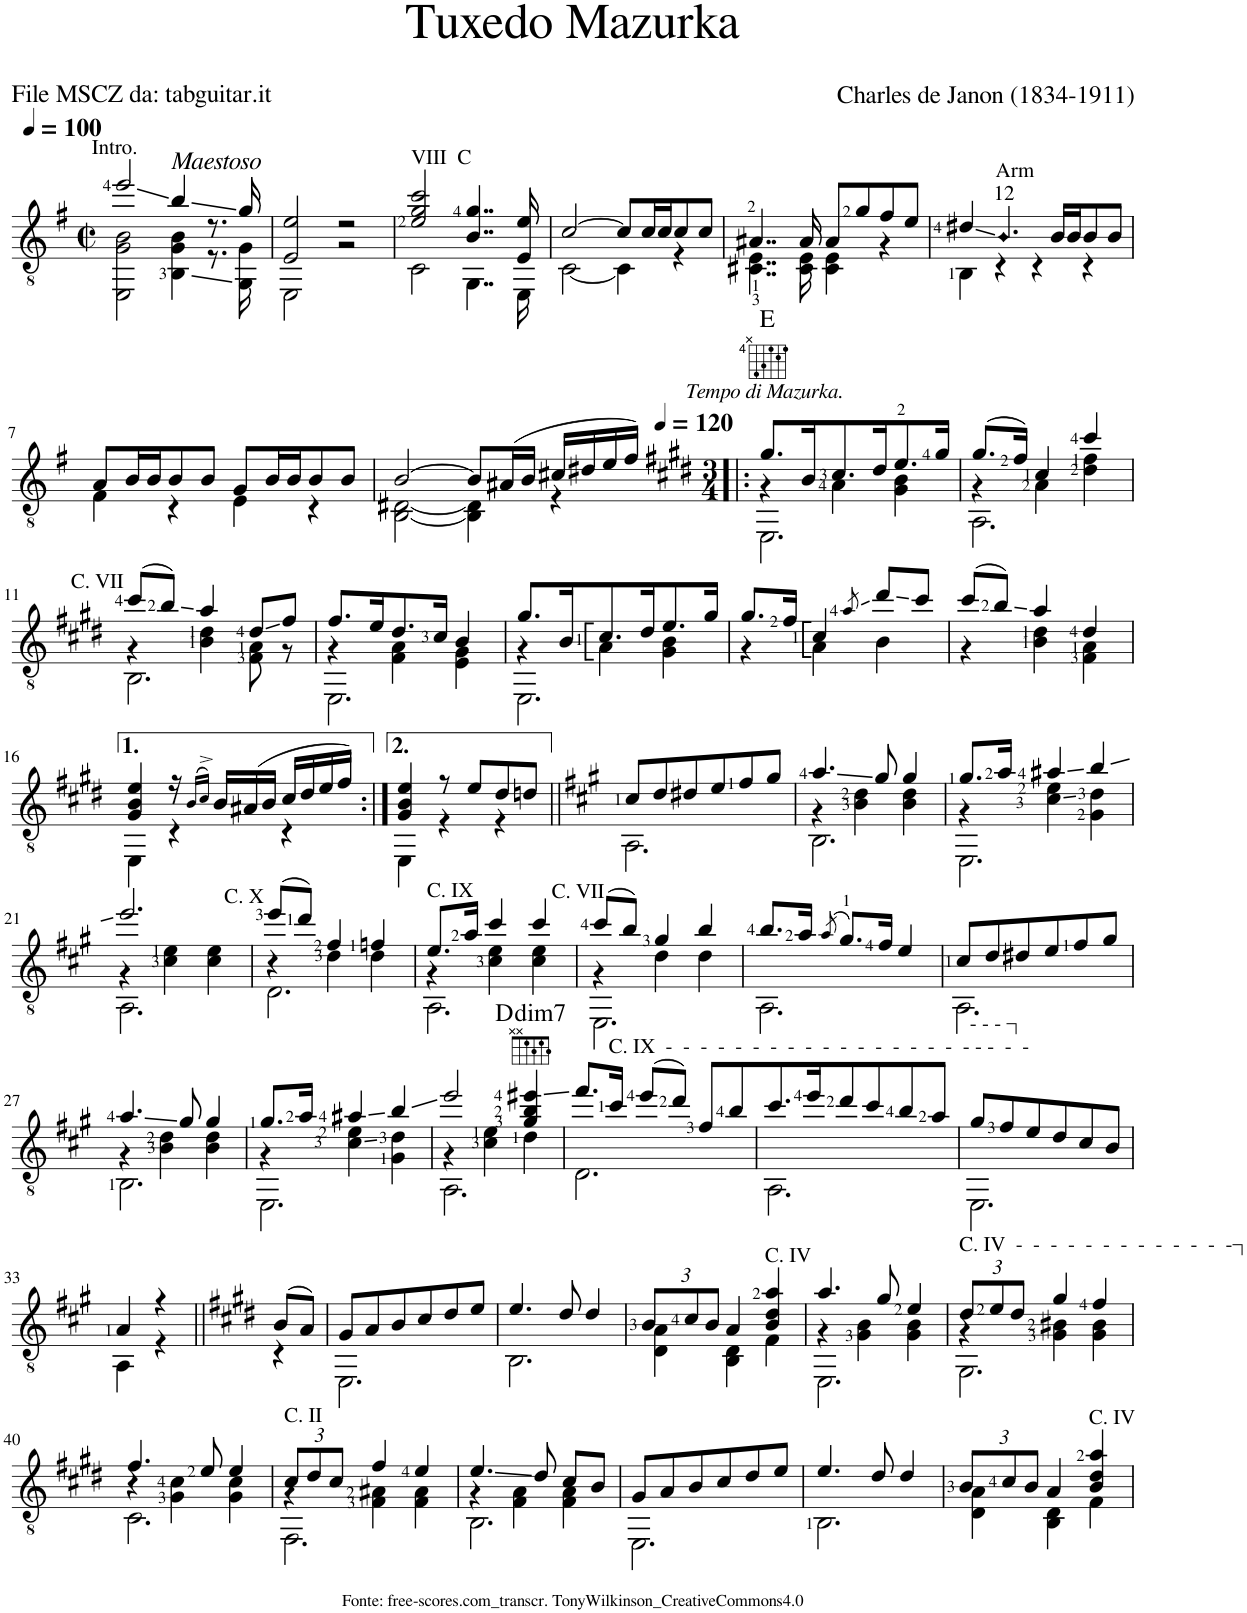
**kern	**harte
*part1	*part1
*staff1	*
*I"Guitar	*
*I'Guit.	*
*clefGv2	*
*k[f#]	*
*M2/2	*
*met(c|)	*
*MM100	*
=1	=1
*^	*
!LO:TX:a:t=Intro.	!	!
2ee/	2EE\ 2G\ 2B\	.
!LO:TX:a:i:t=Maestoso	!	!
4b/	4BB\ 4G\ 4B\	.
8.r	8.r	.
16g/	16GG\ 16G\	.
=2	=2	=2
2E/ 2e/	2EE\	.
2r	2r	.
=3	=3	=3
!LO:TX:a:t=VIII  C	!	!
2e/ 2g/ 2cc/	2C\	.
4..B/ 4..g/	4..GG\	.
16E/ 16e/	16EE\	.
=4	=4	=4
[2c/	[2C\	.
8c/L]	4C\]	.
16c/L	.	.
16c/J	.	.
8c/	4r	.
8c/J	.	.
=5	=5	=5
4..A#X/	4..C#X\ 4..E\	.
16A#/	16C#\ 16E\	.
8A#/L	4C#\ 4E\	.
8g/	.	.
8f#/	4r	.
8e/J	.	.
=6	=6	=6
4d#X/	4BB\	.
!LO:TX:a:t=Arm	!	!
!LO:TX:a:t=12	!	!
4.B/	4r	.
.	4r	.
16B/LL	.	.
16B/J	.	.
8B/	4r	.
8B/J	.	.
!!LO:LB:g=z	!!
=7	=7	=7
8A/L	4F#\	.
16B/L	.	.
16B/J	.	.
8B/	4r	.
8B/J	.	.
8G/L	4E\	.
16B/L	.	.
16B/J	.	.
8B/	4r	.
8B/J	.	.
=8	=8	=8
[2B/	[2BB\ [2D#X\	.
8B/L]	4BB\] 4D#\]	.
(16A#X/L	.	.
16B/JJ	.	.
16c#X/LL	4r	.
16d#X/	.	.
16e/	.	.
16f#/JJ)	.	.
*v	*v	*
=9!|:	=9!|:
*k[f#c#g#d#]	*
*M3/4	*
*MM120	*
*^	*
*	*^	*
!LO:TX:a:i:t=Tempo di Mazurka.	!	!	!
8.g#/L	4r	2.EE\	E:maj
16B/K	.	.	.
8.c#/	4A\	.	.
16d#/K	.	.	.
8.e/	4G#\ 4B\	.	.
16g#/Jk	.	.	.
=10	=10	=10	=10
(8.g#/L	4r	2.AA\	.
16f#/Jk)	.	.	.
4c#/	4A\	.	.
4cc#/	4d#\ 4f#\	.	.
!!LO:LB:g=z	!!	!!
=11	=11	=11	=11
!LO:TX:a:t=C. VII	!	!	!
(8cc#/L	4r	2.BB\	.
8b/J)	.	.	.
4a/	4B\ 4d#\	.	.
8d#/L	8F#\ 8A\	.	.
8f#/J	8r	.	.
=12	=12	=12	=12
8.f#/L	4r	2.EE\	.
16e/K	.	.	.
8.d#/	4F#\ 4A\	.	.
16c#/Jk	.	.	.
4B/	4E\ 4G#\	.	.
=13	=13	=13	=13
8.g#/L	4r	2.EE\	.
16B/K	.	.	.
8.c#/	4A\	.	.
16d#/K	.	.	.
8.e/	4G#\ 4B\	.	.
16g#/Jk	.	.	.
*	*v	*v	*
=14	=14	=14
8.g#/L	4r	.
16f#/Jk	.	.
4c#/	4A\	.
8qa/	.	.
8dd#/L	4B\	.
8cc#/J	.	.
=15	=15	=15
(8cc#/L	4r	.
8b/J)	.	.
4a/	4B\ 4d#\	.
4d#/	4F#\ 4A\	.
!!LO:LB:g=z	!!
=16	=16	=16
4G#/ 4B/ 4e/	4EE\	.
16r	4r	.
(16qB/LL	.	.
16qc#^/JJ)	.	.
16B/LL	.	.
(16A#X/	.	.
16B/JJ	.	.
16c#/LL	4r	.
16d#/	.	.
16e/	.	.
16f#/JJ)	.	.
=17:|!	=17:|!	=17:|!
4G#/ 4B/ 4e/	4EE\	.
8r	4r	.
8e/L	.	.
8d#/	4r	.
8dn/J	.	.
=18||	=18||	=18||
*k[f#c#g#]	*	*
8c#/L	2.AA\	.
8d/	.	.
8d#X/	.	.
8e/	.	.
8f#/	.	.
8g#/J	.	.
=19	=19	=19
*	*^	*
4.a/	4r	2.BB\	.
.	4B\ 4d\	.	.
8g#/	.	.	.
4g#/	4B\ 4d\	.	.
=20	=20	=20	=20
8.g#/L	4r	2.EE\	.
16a/Jk	.	.	.
4a#X/	4c#\ 4e\	.	.
4b/	4G#\ 4d\	.	.
!!LO:LB:g=z	!!	!!
=21	=21	=21	=21
2.ee/	4r	2.AA\	.
.	4c#\ 4e\	.	.
.	4c#\ 4e\	.	.
=22	=22	=22	=22
!LO:TX:a:t=C. X	!	!	!
(8ee/L	4r	2.D\	.
8dd/J)	.	.	.
4f#/	4d\	.	.
4fn/	4d\	.	.
=23	=23	=23	=23
!LO:TX:a:t=C. IX	!	!	!
8.e/L	4r	2.AA\	.
16a/Jk	.	.	.
4cc#/	4c#\ 4e\	.	.
4cc#/	4c#\ 4e\	.	.
=24	=24	=24	=24
!LO:TX:a:t=C. VII	!	!	!
(8cc#/L	4r	2.EE\	.
8b/J)	.	.	.
4g#/	4d\	.	.
4b/	4d\	.	.
*	*v	*v	*
=25	=25	=25
8.b/L	2.AA\	.
16a/Jk	.	.
(8qa/	.	.
8.g#/L)	.	.
16f#/Jk	.	.
4e/	.	.
=26	=26	=26
8c#/L	2.AA\	.
8d/	.	.
8d#X/	.	.
8e/	.	.
8f#/	.	.
8g#/J	.	.
!!LO:LB:g=z	!!
=27	=27	=27
*	*^	*
4.a/	4r	2.BB\	.
.	4B\ 4d\	.	.
8g#/	.	.	.
4g#/	4B\ 4d\	.	.
=28	=28	=28	=28
8.g#/L	4r	2.EE\	.
16a/Jk	.	.	.
4a#X/	4c#\ 4e\	.	.
4b/	4G#\ 4d\	.	.
=29	=29	=29	=29
2ee/	4r	2.AA\	.
.	4c#\ 4e\	.	.
!	!	!	!LO:H:kt=dim7
4g#/ 4b/ 4ee#X/	4d\	.	D:dim7
*	*v	*v	*
=30	=30	=30
8.ff#/L	2.D\	.
!LO:TX:a:t=C. IX  -  -  -  -  -  -  -  -  -  -  -  -  -  -  -  -  -  - - -  -  -	!	!
16cc#/Jk	.	.
(8ee/L	.	.
8dd/J)	.	.
8f#/L	.	.
8b/	.	.
=31	=31	=31
8.cc#/	2.AA\	.
16ee/K	.	.
8dd/	.	.
8cc#/	.	.
8b/	.	.
8a/J	.	.
=32	=32	=32
!LO:TX:a:t=- - - ┐	!	!
8g#/L	2.EE\	.
8f#/	.	.
8e/	.	.
8d/	.	.
8c#/	.	.
8B/J	.	.
!!LO:LB:g=z	!!
=33	=33	=33
4A/	4AA\	.
4r	4r	.
=34||	=34||	=34||
*k[f#c#g#d#]	*	*
(8B/L	4r	.
8A/J)	.	.
=35	=35	=35
8G#/L	2.EE\	.
8A/	.	.
8B/	.	.
8c#/	.	.
8d#/	.	.
8e/J	.	.
=36	=36	=36
4.e/	2.BB\	.
8d#/	.	.
4d#/	.	.
=37	=37	=37
*Xbrackettup	*	*
12B/L	4D#\ 4A\	.
12c#/	.	.
12B/J	.	.
4A/	4BB\ 4D#\	.
!LO:TX:a:t=C. IV	!	!
4B/ 4d#/ 4a/	4F#\	.
=38	=38	=38
*	*^	*
4.a/	4r	2.EE\	.
.	4G#\ 4B\	.	.
8g#/	.	.	.
4e/	4G#\ 4B\	.	.
=39	=39	=39	=39
!LO:TX:a:t=C. IV  -  -  -  -  -  -  -  -  -  -  -  -  -┐	!	!	!
12d#/L	4r	2.GG#\	.
12e/	.	.	.
12d#/J	.	.	.
4g#/	4G#\ 4B#X\	.	.
4f#/	4G#\ 4B#\	.	.
!!LO:LB:g=z	!!	!!
=40	=40	=40	=40
4.f#/	4r	2.C#\	.
.	4G#\ 4c#\	.	.
8e/	.	.	.
4e/	4G#\ 4c#\	.	.
=41	=41	=41	=41
!LO:TX:a:t=C. II	!	!	!
12c#/L	4r	2.FF#\	.
12d#/	.	.	.
12c#/J	.	.	.
4f#/	4F#\ 4A#X\	.	.
4e/	4F#\ 4A#\	.	.
=42	=42	=42	=42
4.e/	4r	2.BB\	.
.	4F#\ 4A\	.	.
8d#/	.	.	.
8c#/L	4F#\ 4A\	.	.
8B/J	.	.	.
*	*v	*v	*
=43	=43	=43
8G#/L	2.EE\	.
8A/	.	.
8B/	.	.
8c#/	.	.
8d#/	.	.
8e/J	.	.
=44	=44	=44
4.e/	2.BB\	.
8d#/	.	.
4d#/	.	.
=45	=45	=45
12B/L	4D#\ 4A\	.
12c#/	.	.
12B/J	.	.
4A/	4BB\ 4D#\	.
!LO:TX:a:t=C. IV	!	!
4B/ 4d#/ 4a/	4F#\	.
*v	*v	*
=	=
*-	*-
